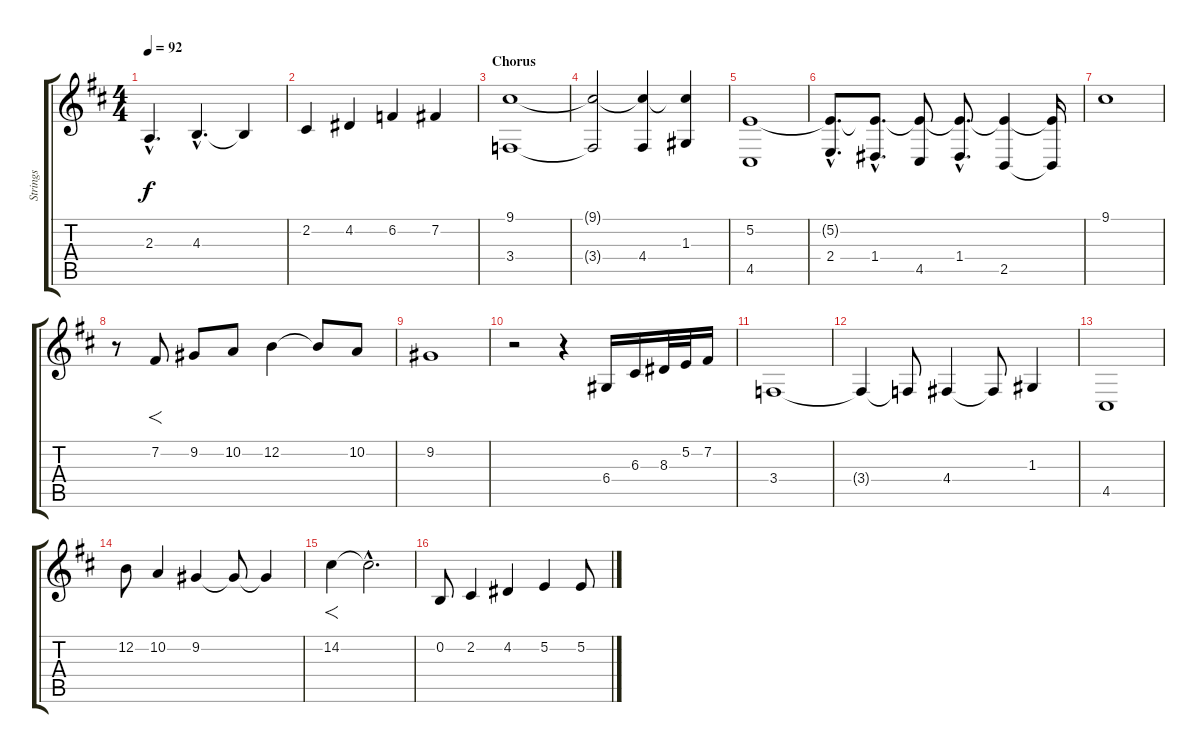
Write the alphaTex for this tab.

\track ("Strings" "Strings") {instrument stringensemble1}
\staff {score tabs}
\tuning (E4 B3 G3 D3 A2 E2) {hide}
\ts (4 4)
\tempo 92
\clef g2
\ks d
2.3{hac}.4{d dy f} 4.3{hac}.4{d} 4.3{t}.4 |
2.2.4 4.2.4 6.2.4 7.2.4 |
\section ("" "Chorus")
(9.1 3.4).1{volume 14} |
(9.1{t} 3.4{t}).2 (9.1{t} 4.4).4 (9.1{t} 1.3).4 |
(5.2 4.5).1 |
(5.2{hac t} 2.4{hac}).8{d} (5.2{hac t} 1.4{hac}).8{d} (5.2{t} 4.5).8 (5.2{hac t} 1.4{hac}).8{d} (5.2{t} 2.5).4 (5.2{t} 2.5{t}).16 |
9.1.1 |
r.8 7.2.8{f} 9.2.8 10.2.8 12.2.4 12.2{t}.8 10.2.8 |
9.2.1 |
r.2 r.4 6.4.16 6.3.16 8.3.32 5.2.32 7.2.16 |
3.4.1 |
3.4{t}.4 3.4{t}.8 4.4.4 4.4{t}.8 1.3.4 |
4.5.1 |
12.2.8 10.2.4 9.2.4 9.2{t}.8 9.2{t}.4 |
14.2.4{f} 14.2{hac t}.2{d} |
0.2.8 2.2.4 4.2.4 5.2.4 5.2.8
